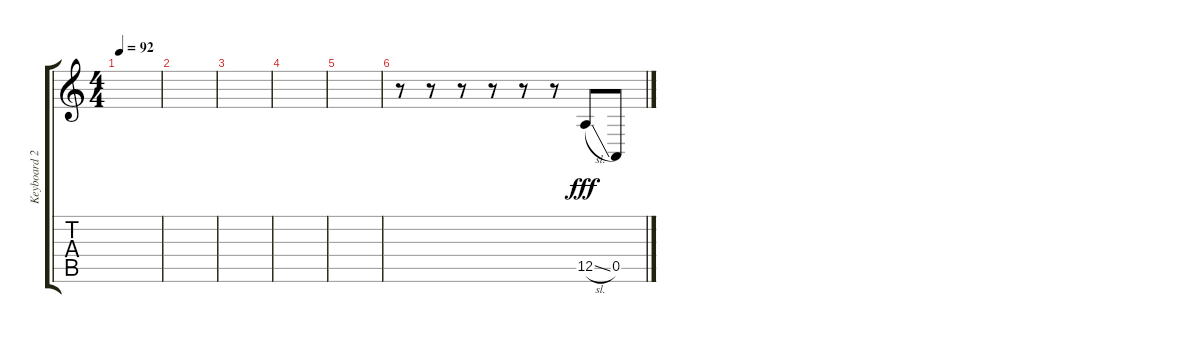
\track ("Keyboard 2" "Keyboard 2") {instrument electricgrandpiano}
\staff {score tabs}
\tuning (E4 B3 G3 D3 A2 E2) {hide}
\ts (4 4)
\tempo 92
\clef g2
\ks c
|
|
|
|
|
r.8 r.8 r.8 r.8 r.8 r.8 12.5{sl}.8{dy fff} 0.5.8
